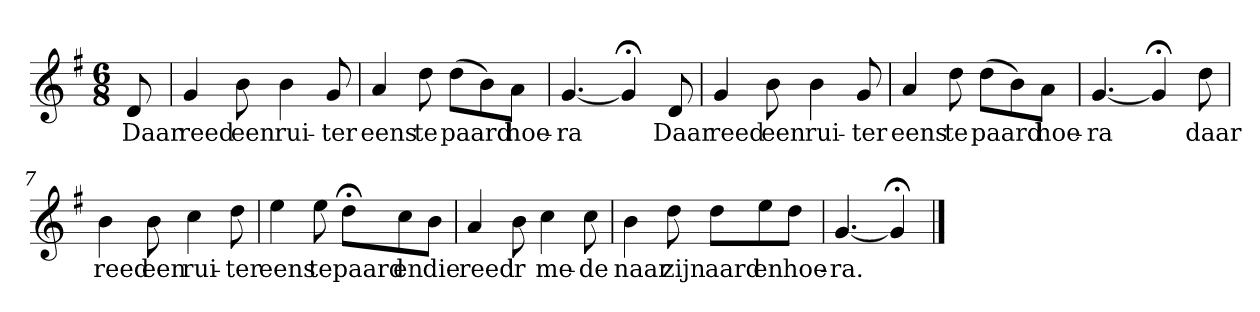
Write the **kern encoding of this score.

**kern	**text
*part1	*part1
*staff1	*staff1
*k[f#]	*
*G:	*
*M6/8	*
*MM120	*
=	=
8d	Daar
=1	=1
4g	reed
8b	een
4b	rui-
8g	-ter
=2	=2
4a	eens
8dd	te
(8ddL	paard
8b)	.
8aJ	hoe-
=3	=3
[4.g	-ra
4g;<]	.
8d	Daar
=4	=4
4g	reed
8b	een
4b	rui-
8g	-ter
=5	=5
4a	eens
8dd	te
(8ddL	paard
8b)	.
8aJ	hoe-
=6	=6
[4.g	-ra
4g;<]	.
8dd	daar
=7	=7
4b	reed
8b	een
4cc	rui-
8dd	-ter
=8	=8
4ee	eens
8ee	te
8dd;<L	paard
8cc	en
8bJ	die
=9	=9
4a	reed
8b	'r
4cc	me-
8cc	-de
=10	=10
4b	naar
8dd	zijn
8ddL	aard
8ee	en
8ddJ	hoe-
=11	=11
[4.g	-ra.
4g;<]	.
==	==
*-	*-
